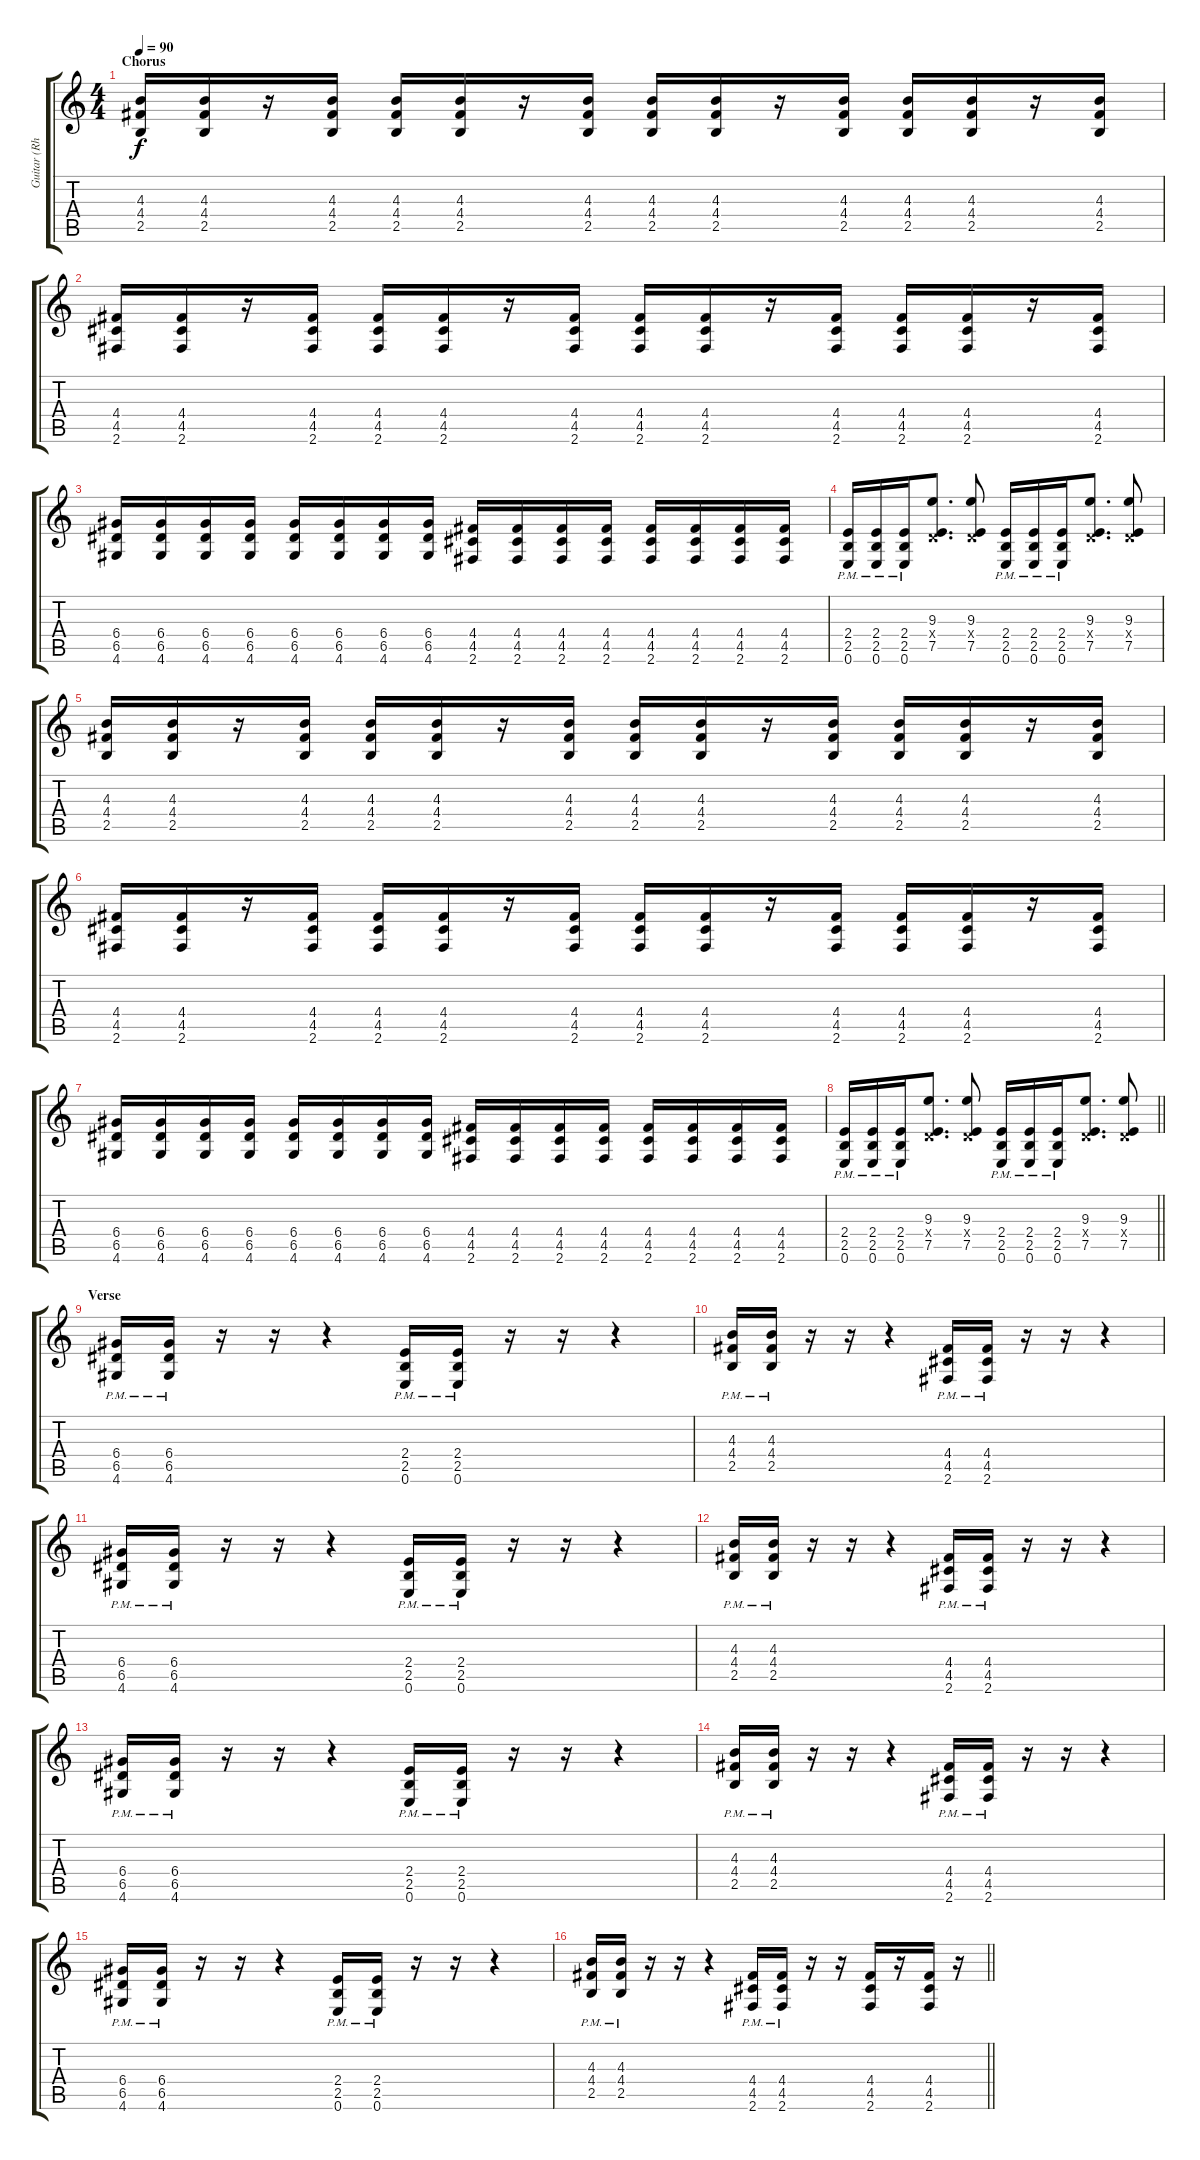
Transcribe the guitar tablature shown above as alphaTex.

\track ("Guitar (Rhythm)" "Guitar (Rh") {instrument overdrivenguitar}
\staff {score tabs}
\tuning (E4 B3 G3 D3 A2 E2) {hide}
\ts (4 4)
\section ("" "Chorus")
\tempo 90
\clef g2
\ks c
(4.3 4.4 2.5).16{dy f} (4.3 4.4 2.5).16 r.16 (4.3 4.4 2.5).16 (4.3 4.4 2.5).16 (4.3 4.4 2.5).16 r.16 (4.3 4.4 2.5).16 (4.3 4.4 2.5).16 (4.3 4.4 2.5).16 r.16 (4.3 4.4 2.5).16 (4.3 4.4 2.5).16 (4.3 4.4 2.5).16 r.16 (4.3 4.4 2.5).16 |
(4.4 4.5 2.6).16 (4.4 4.5 2.6).16 r.16 (4.4 4.5 2.6).16 (4.4 4.5 2.6).16 (4.4 4.5 2.6).16 r.16 (4.4 4.5 2.6).16 (4.4 4.5 2.6).16 (4.4 4.5 2.6).16 r.16 (4.4 4.5 2.6).16 (4.4 4.5 2.6).16 (4.4 4.5 2.6).16 r.16 (4.4 4.5 2.6).16 |
(6.4 6.5 4.6).16 (6.4 6.5 4.6).16 (6.4 6.5 4.6).16 (6.4 6.5 4.6).16 (6.4 6.5 4.6).16 (6.4 6.5 4.6).16 (6.4 6.5 4.6).16 (6.4 6.5 4.6).16 (4.4 4.5 2.6).16 (4.4 4.5 2.6).16 (4.4 4.5 2.6).16 (4.4 4.5 2.6).16 (4.4 4.5 2.6).16 (4.4 4.5 2.6).16 (4.4 4.5 2.6).16 (4.4 4.5 2.6).16 |
(2.4{pm} 2.5{pm} 0.6{pm}).16 (2.4{pm} 2.5{pm} 0.6{pm}).16 (2.4{pm} 2.5{pm} 0.6{pm}).16 (9.3 0.4{x} 7.5).8{d} (9.3 0.4{x} 7.5).8 (2.4{pm} 2.5{pm} 0.6{pm}).16 (2.4{pm} 2.5{pm} 0.6{pm}).16 (2.4{pm} 2.5{pm} 0.6{pm}).16 (9.3 0.4{x} 7.5).8{d} (9.3 0.4{x} 7.5).8 |
(4.3 4.4 2.5).16 (4.3 4.4 2.5).16 r.16 (4.3 4.4 2.5).16 (4.3 4.4 2.5).16 (4.3 4.4 2.5).16 r.16 (4.3 4.4 2.5).16 (4.3 4.4 2.5).16 (4.3 4.4 2.5).16 r.16 (4.3 4.4 2.5).16 (4.3 4.4 2.5).16 (4.3 4.4 2.5).16 r.16 (4.3 4.4 2.5).16 |
(4.4 4.5 2.6).16 (4.4 4.5 2.6).16 r.16 (4.4 4.5 2.6).16 (4.4 4.5 2.6).16 (4.4 4.5 2.6).16 r.16 (4.4 4.5 2.6).16 (4.4 4.5 2.6).16 (4.4 4.5 2.6).16 r.16 (4.4 4.5 2.6).16 (4.4 4.5 2.6).16 (4.4 4.5 2.6).16 r.16 (4.4 4.5 2.6).16 |
(6.4 6.5 4.6).16 (6.4 6.5 4.6).16 (6.4 6.5 4.6).16 (6.4 6.5 4.6).16 (6.4 6.5 4.6).16 (6.4 6.5 4.6).16 (6.4 6.5 4.6).16 (6.4 6.5 4.6).16 (4.4 4.5 2.6).16 (4.4 4.5 2.6).16 (4.4 4.5 2.6).16 (4.4 4.5 2.6).16 (4.4 4.5 2.6).16 (4.4 4.5 2.6).16 (4.4 4.5 2.6).16 (4.4 4.5 2.6).16 |
\barLineRight lightlight
(2.4{pm} 2.5{pm} 0.6{pm}).16 (2.4{pm} 2.5{pm} 0.6{pm}).16 (2.4{pm} 2.5{pm} 0.6{pm}).16 (9.3 0.4{x} 7.5).8{d} (9.3 0.4{x} 7.5).8 (2.4{pm} 2.5{pm} 0.6{pm}).16 (2.4{pm} 2.5{pm} 0.6{pm}).16 (2.4{pm} 2.5{pm} 0.6{pm}).16 (9.3 0.4{x} 7.5).8{d} (9.3 0.4{x} 7.5).8 |
\section ("" "Verse")
(6.4{pm} 6.5{pm} 4.6{pm}).16 (6.4{pm} 6.5{pm} 4.6{pm}).16 r.16 r.16 r.4 (2.4{pm} 2.5{pm} 0.6{pm}).16 (2.4{pm} 2.5{pm} 0.6{pm}).16 r.16 r.16 r.4 |
(4.3{pm} 4.4{pm} 2.5{pm}).16 (4.3{pm} 4.4{pm} 2.5{pm}).16 r.16 r.16 r.4 (4.4{pm} 4.5{pm} 2.6{pm}).16 (4.4{pm} 4.5{pm} 2.6{pm}).16 r.16 r.16 r.4 |
(6.4{pm} 6.5{pm} 4.6{pm}).16 (6.4{pm} 6.5{pm} 4.6{pm}).16 r.16 r.16 r.4 (2.4{pm} 2.5{pm} 0.6{pm}).16 (2.4{pm} 2.5{pm} 0.6{pm}).16 r.16 r.16 r.4 |
(4.3{pm} 4.4{pm} 2.5{pm}).16 (4.3{pm} 4.4{pm} 2.5{pm}).16 r.16 r.16 r.4 (4.4{pm} 4.5{pm} 2.6{pm}).16 (4.4{pm} 4.5{pm} 2.6{pm}).16 r.16 r.16 r.4 |
(6.4{pm} 6.5{pm} 4.6{pm}).16 (6.4{pm} 6.5{pm} 4.6{pm}).16 r.16 r.16 r.4 (2.4{pm} 2.5{pm} 0.6{pm}).16 (2.4{pm} 2.5{pm} 0.6{pm}).16 r.16 r.16 r.4 |
(4.3{pm} 4.4{pm} 2.5{pm}).16 (4.3{pm} 4.4{pm} 2.5{pm}).16 r.16 r.16 r.4 (4.4{pm} 4.5{pm} 2.6{pm}).16 (4.4{pm} 4.5{pm} 2.6{pm}).16 r.16 r.16 r.4 |
(6.4{pm} 6.5{pm} 4.6{pm}).16 (6.4{pm} 6.5{pm} 4.6{pm}).16 r.16 r.16 r.4 (2.4{pm} 2.5{pm} 0.6{pm}).16 (2.4{pm} 2.5{pm} 0.6{pm}).16 r.16 r.16 r.4 |
\barLineRight lightlight
(4.3{pm} 4.4{pm} 2.5{pm}).16 (4.3{pm} 4.4{pm} 2.5{pm}).16 r.16 r.16 r.4 (4.4{pm} 4.5{pm} 2.6{pm}).16 (4.4{pm} 4.5{pm} 2.6{pm}).16 r.16 r.16 (4.4 4.5 2.6).16 r.16 (4.4 4.5 2.6).16 r.16
